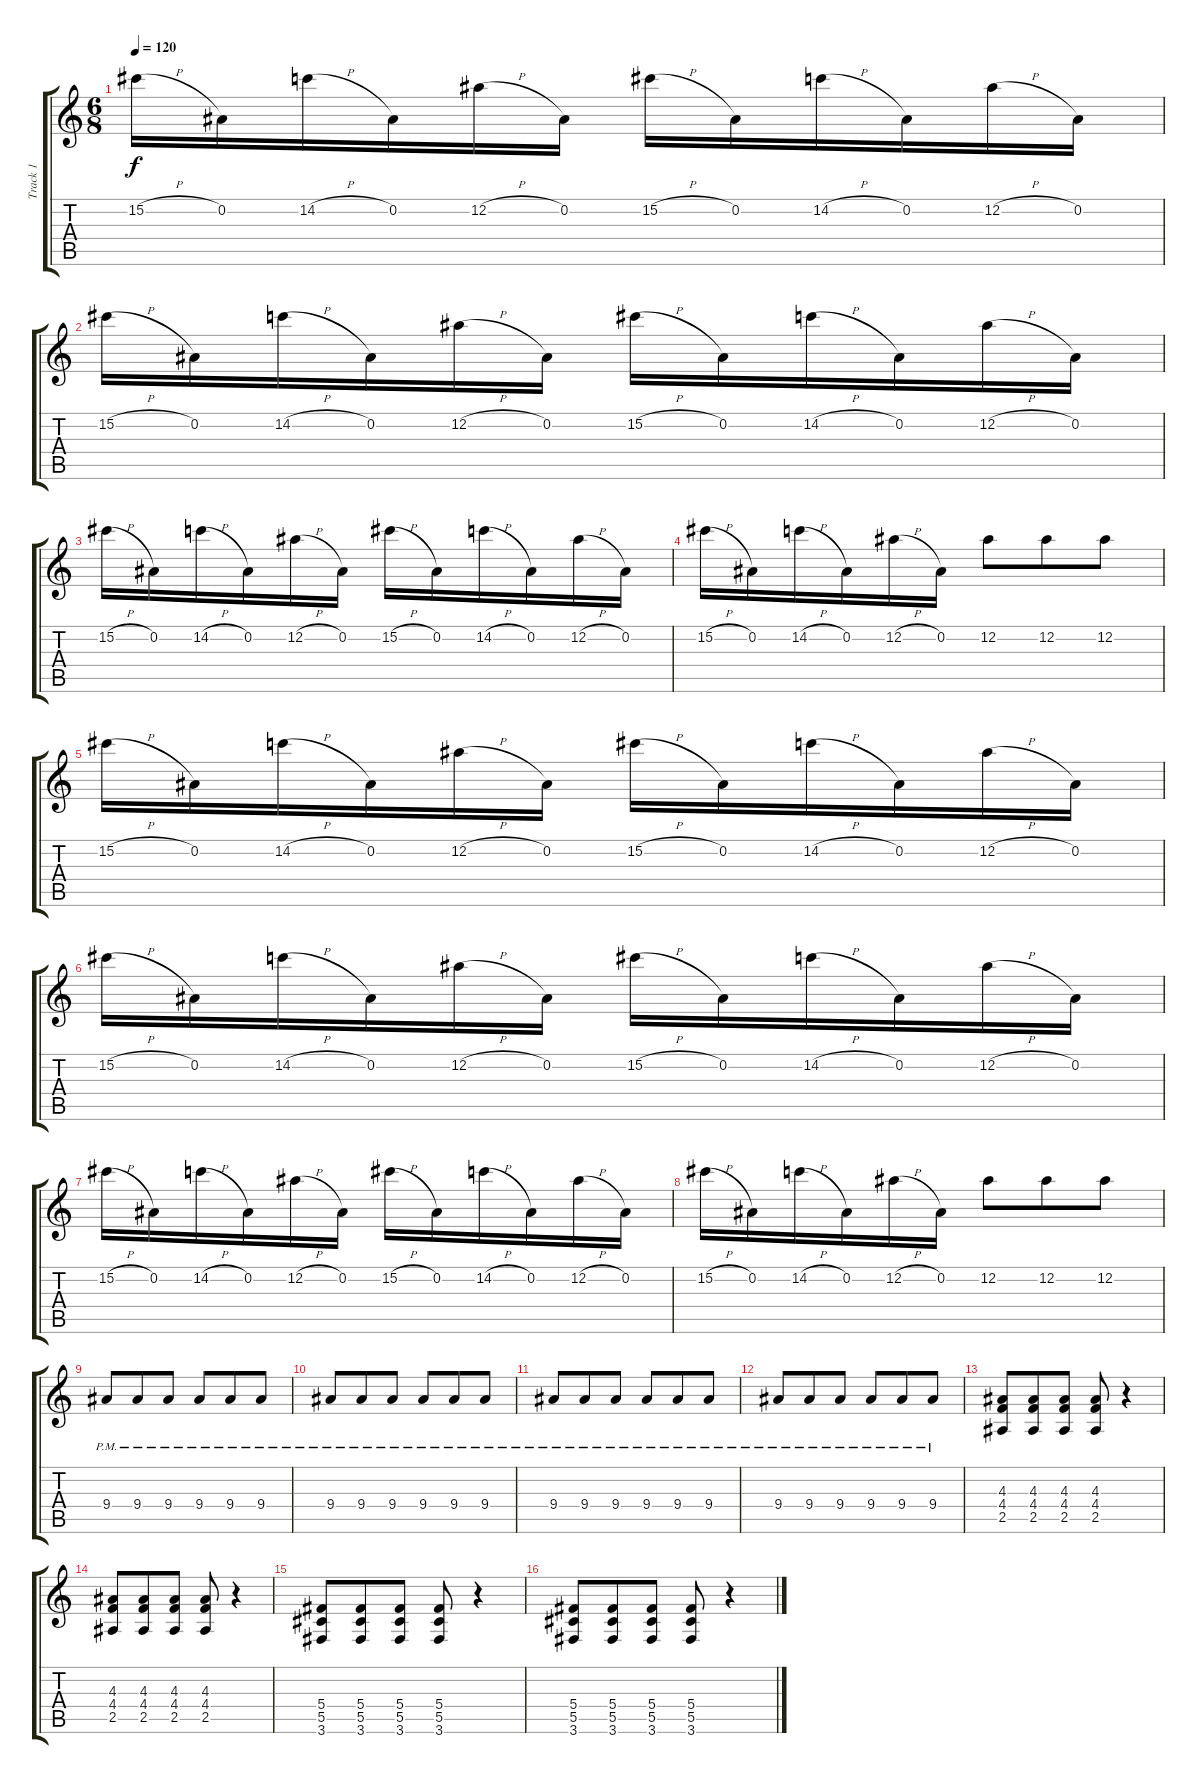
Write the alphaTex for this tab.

\track ("Track 1" "Track 1") {instrument overdrivenguitar}
\staff {score tabs}
\tuning (Eb4 Bb3 Gb3 Db3 Ab2 Eb2) {hide}
\ts (6 8)
\tempo 120
\clef g2
\ks c
15.2{h}.16{dy f} 0.2.16 14.2{h}.16 0.2.16 12.2{h}.16 0.2.16 15.2{h}.16 0.2.16 14.2{h}.16 0.2.16 12.2{h}.16 0.2.16 |
15.2{h}.16 0.2.16 14.2{h}.16 0.2.16 12.2{h}.16 0.2.16 15.2{h}.16 0.2.16 14.2{h}.16 0.2.16 12.2{h}.16 0.2.16 |
15.2{h}.16 0.2.16 14.2{h}.16 0.2.16 12.2{h}.16 0.2.16 15.2{h}.16 0.2.16 14.2{h}.16 0.2.16 12.2{h}.16 0.2.16 |
15.2{h}.16 0.2.16 14.2{h}.16 0.2.16 12.2{h}.16 0.2.16 12.2.8 12.2.8 12.2.8 |
15.2{h}.16 0.2.16 14.2{h}.16 0.2.16 12.2{h}.16 0.2.16 15.2{h}.16 0.2.16 14.2{h}.16 0.2.16 12.2{h}.16 0.2.16 |
15.2{h}.16 0.2.16 14.2{h}.16 0.2.16 12.2{h}.16 0.2.16 15.2{h}.16 0.2.16 14.2{h}.16 0.2.16 12.2{h}.16 0.2.16 |
15.2{h}.16 0.2.16 14.2{h}.16 0.2.16 12.2{h}.16 0.2.16 15.2{h}.16 0.2.16 14.2{h}.16 0.2.16 12.2{h}.16 0.2.16 |
15.2{h}.16 0.2.16 14.2{h}.16 0.2.16 12.2{h}.16 0.2.16 12.2.8 12.2.8 12.2.8 |
9.4{pm}.8 9.4{pm}.8 9.4{pm}.8 9.4{pm}.8 9.4{pm}.8 9.4{pm}.8 |
9.4{pm}.8 9.4{pm}.8 9.4{pm}.8 9.4{pm}.8 9.4{pm}.8 9.4{pm}.8 |
9.4{pm}.8 9.4{pm}.8 9.4{pm}.8 9.4{pm}.8 9.4{pm}.8 9.4{pm}.8 |
9.4{pm}.8 9.4{pm}.8 9.4{pm}.8 9.4{pm}.8 9.4{pm}.8 9.4{pm}.8 |
(4.3 4.4 2.5).8{instrument overdrivenguitar} (4.3 4.4 2.5).8 (4.3 4.4 2.5).8 (4.3 4.4 2.5).8 r.4 |
(4.3 4.4 2.5).8 (4.3 4.4 2.5).8 (4.3 4.4 2.5).8 (4.3 4.4 2.5).8 r.4 |
(5.4 5.5 3.6).8{instrument overdrivenguitar} (5.4 5.5 3.6).8 (5.4 5.5 3.6).8 (5.4 5.5 3.6).8 r.4 |
(5.4 5.5 3.6).8 (5.4 5.5 3.6).8 (5.4 5.5 3.6).8 (5.4 5.5 3.6).8 r.4
